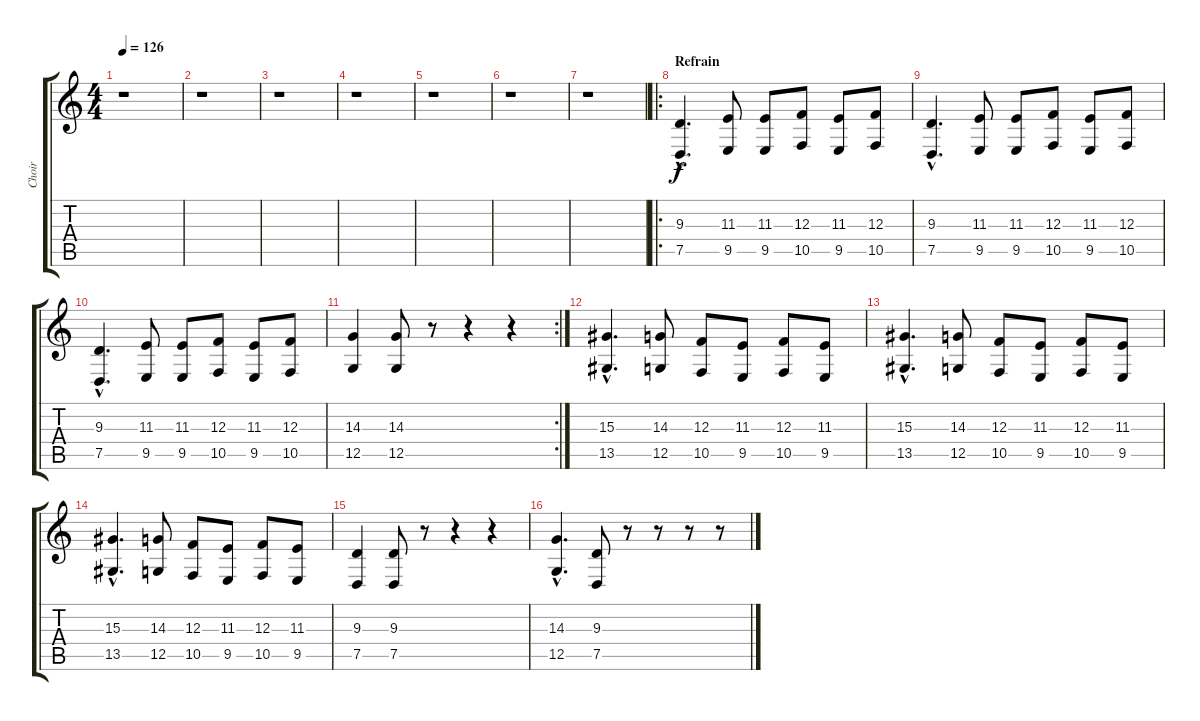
\track ("Choir" "Choir") {instrument choiraahs}
\staff {score tabs}
\tuning (D4 A3 F3 C3 G2 D2) {hide}
\ts (4 4)
\tempo 126
\clef g2
\ks c
r.1{dy f} |
r.1 |
r.1 |
r.1 |
r.1 |
r.1 |
r.1 |
\ro
\section ("" "Refrain")
(9.3{hac} 7.5{hac}).4{d} (11.3 9.5).8 (11.3 9.5).8 (12.3 10.5).8 (11.3 9.5).8 (12.3 10.5).8 |
(9.3{hac} 7.5{hac}).4{d} (11.3 9.5).8 (11.3 9.5).8 (12.3 10.5).8 (11.3 9.5).8 (12.3 10.5).8 |
(9.3{hac} 7.5{hac}).4{d} (11.3 9.5).8 (11.3 9.5).8 (12.3 10.5).8 (11.3 9.5).8 (12.3 10.5).8 |
\rc 2
(14.3 12.5).4 (14.3 12.5).8 r.8 r.4 r.4 |
(15.3{hac} 13.5{hac}).4{d} (14.3 12.5).8 (12.3 10.5).8 (11.3 9.5).8 (12.3 10.5).8 (11.3 9.5).8 |
(15.3{hac} 13.5{hac}).4{d} (14.3 12.5).8 (12.3 10.5).8 (11.3 9.5).8 (12.3 10.5).8 (11.3 9.5).8 |
(15.3{hac} 13.5{hac}).4{d} (14.3 12.5).8 (12.3 10.5).8 (11.3 9.5).8 (12.3 10.5).8 (11.3 9.5).8 |
(9.3 7.5).4 (9.3 7.5).8 r.8 r.4 r.4 |
(14.3{hac} 12.5{hac}).4{d} (9.3 7.5).8 r.8 r.8 r.8 r.8
